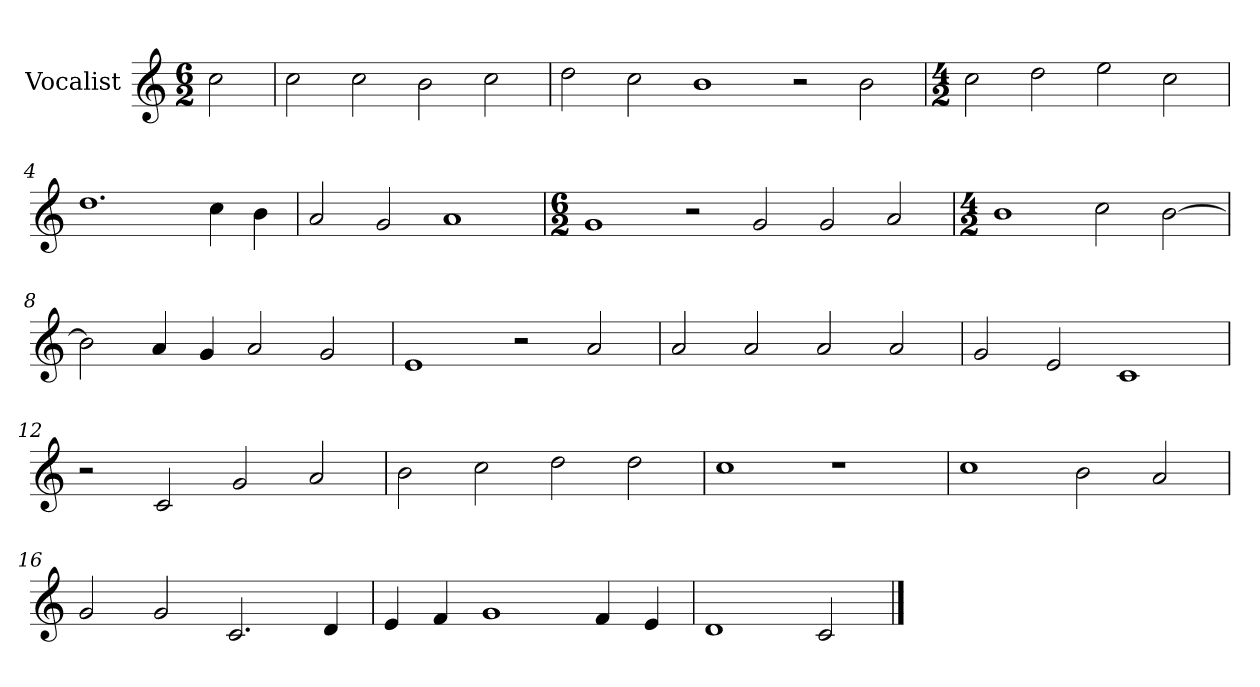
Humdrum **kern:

**kern
*part1
*staff1
*I"Vocalist
*k[]
*C:
*M6/2
=
2cc
=1
2cc
2cc
2b
2cc
=2
2dd
2cc
1b
2r
2b
=3
*M4/2
2cc
2dd
2ee
2cc
=4
1.dd
4cc
4b
=5
2a
2g
1a
=6
*M6/2
1g
2r
2g
2g
2a
=7
*M4/2
1b
2cc
[2b
=8
2b]
4a
4g
2a
2g
=9
1e
2r
2a
=10
2a
2a
2a
2a
=11
2g
2e
1c
=12
2r
2c
2g
2a
=13
2b
2cc
2dd
2dd
=14
1cc
1r
=15
1cc
2b
2a
=16
2g
2g
2.c
4d
=17
4e
4f
1g
4f
4e
=18
1d
2c
==
*-
